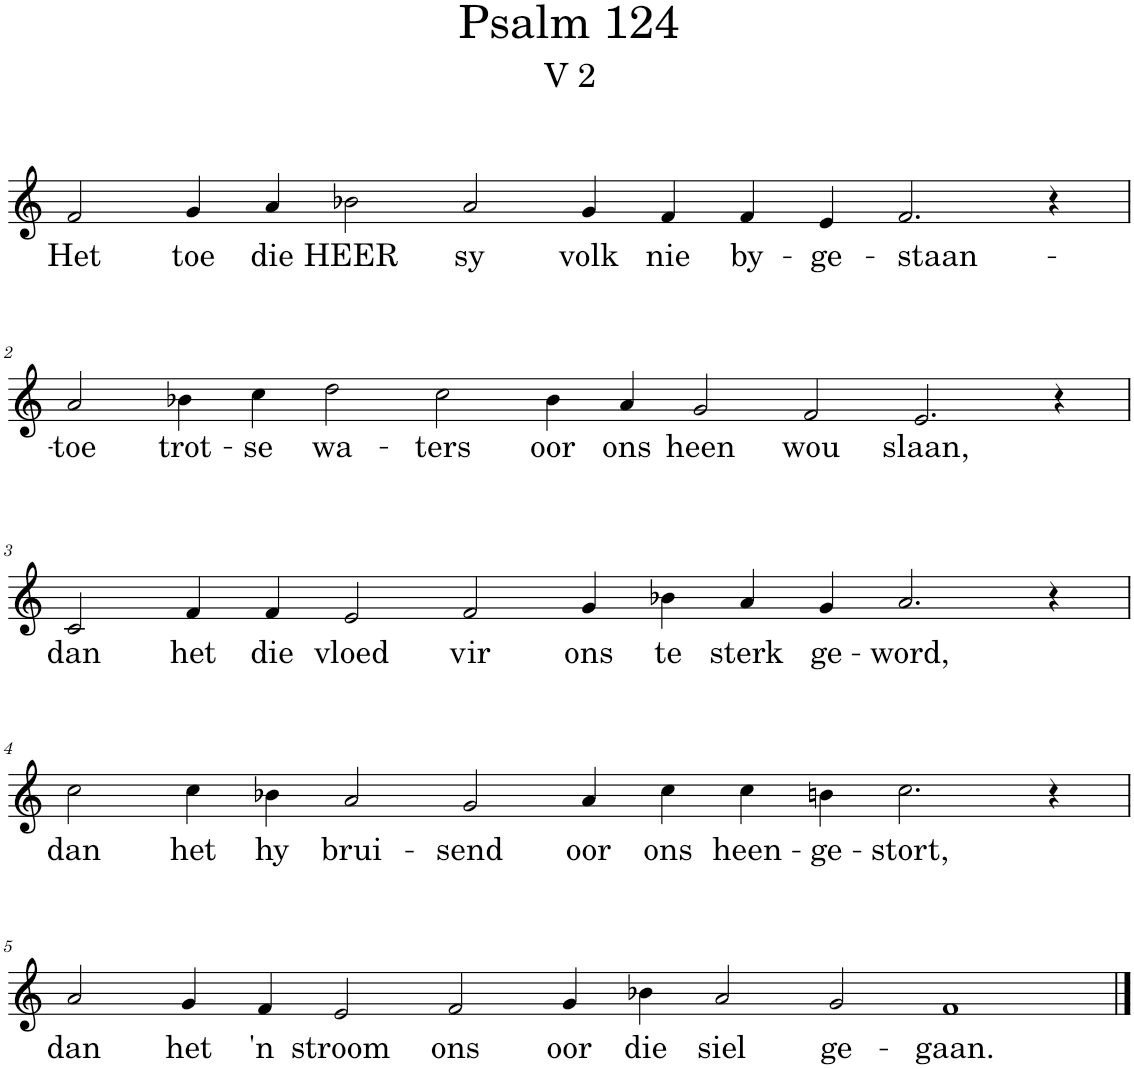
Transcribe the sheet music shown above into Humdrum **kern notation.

**kern	**text
*part1	*part1
*staff1	*staff1
*I"Pipe Organ	*
*I'Org.	*
*clefG2	*
*k[]	*
*M16/4	*
=1	=1
!	!LO:LY:b
2f/	Het
!	!LO:LY:b
4g/	toe
!	!LO:LY:b
4a/	die
!	!LO:LY:b
2b-X\	HEER
!	!LO:LY:b
2a/	sy
!	!LO:LY:b
4g/	volk
!	!LO:LY:b
4f/	nie
!	!LO:LY:b
4f/	by-
!	!LO:LY:b
4e/	-ge-
!	!LO:LY:b
2.f/	-staan-
4r	.
!!LO:LB:g=z
=2	=2
*M18/4	*
!	!LO:LY:b
2a/	-toe
!	!LO:LY:b
4b-X\	trot-
!	!LO:LY:b
4cc\	-se
!	!LO:LY:b
2dd\	wa-
!	!LO:LY:b
2cc\	-ters
!	!LO:LY:b
4b-\	oor
!	!LO:LY:b
4a/	ons
!	!LO:LY:b
2g/	heen
!	!LO:LY:b
2f/	wou
!	!LO:LY:b
2.e/	slaan,
4r	.
!!LO:LB:g=z
=3	=3
*M16/4	*
!	!LO:LY:b
2c/	dan
!	!LO:LY:b
4f/	het
!	!LO:LY:b
4f/	die
!	!LO:LY:b
2e/	vloed
!	!LO:LY:b
2f/	vir
!	!LO:LY:b
4g/	ons
!	!LO:LY:b
4b-X\	te
!	!LO:LY:b
4a/	sterk
!	!LO:LY:b
4g/	ge-
!	!LO:LY:b
2.a/	-word,
4r	.
!!LO:LB:g=z
=4	=4
*M16/4	*
!	!LO:LY:b
2cc\	dan
!	!LO:LY:b
4cc\	het
!	!LO:LY:b
4b-X\	hy
!	!LO:LY:b
2a/	brui-
!	!LO:LY:b
2g/	-send
!	!LO:LY:b
4a/	oor
!	!LO:LY:b
4cc\	ons
!	!LO:LY:b
4cc\	heen-
!	!LO:LY:b
4bn\	-ge-
!	!LO:LY:b
2.cc\	-stort,
4r	.
!!LO:LB:g=z
=5	=5
*M18/4	*
!	!LO:LY:b
2a/	dan
!	!LO:LY:b
4g/	het
!	!LO:LY:b
4f/	'n
!	!LO:LY:b
2e/	stroom
!	!LO:LY:b
2f/	ons
!	!LO:LY:b
4g/	oor
!	!LO:LY:b
4b-X\	die
!	!LO:LY:b
2a/	siel
!	!LO:LY:b
2g/	ge-
!	!LO:LY:b
1f	-gaan.
==	==
*-	*-
